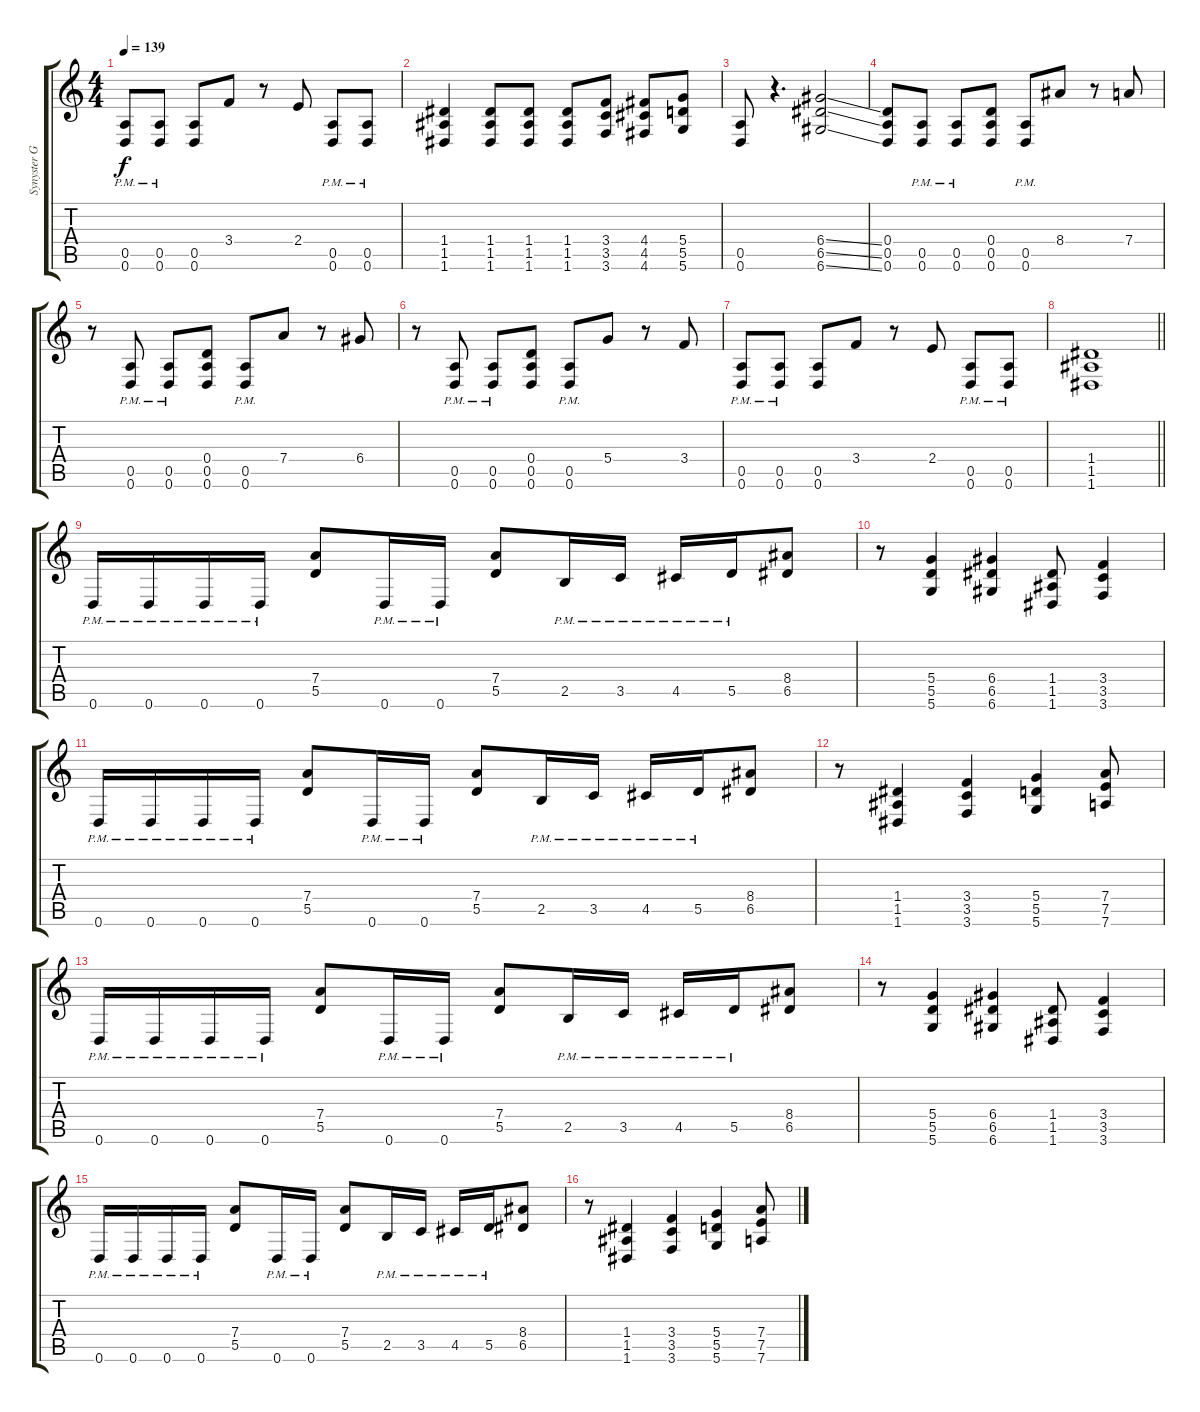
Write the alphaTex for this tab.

\track ("Synyster Gates" "Synyster G") {instrument distortionguitar}
\staff {score tabs}
\tuning (E4 B3 G3 D3 A2 D2) {hide}
\ts (4 4)
\tempo 139
\clef g2
\ks c
(0.5{pm} 0.6{pm}).8{dy f} (0.5{pm} 0.6{pm}).8 (0.5 0.6).8 3.4.8 r.8 2.4.8 (0.5{pm} 0.6{pm}).8 (0.5{pm} 0.6{pm}).8 |
(1.4 1.5 1.6).4 (1.4 1.5 1.6).8 (1.4 1.5 1.6).8 (1.4 1.5 1.6).8 (3.4 3.5 3.6).8 (4.4 4.5 4.6).8 (5.4 5.5 5.6).8 |
(0.5 0.6).8 r.4{d} (6.4{ss} 6.5{ss} 6.6{ss}).2 |
(0.4 0.5 0.6).8 (0.5{pm} 0.6{pm}).8 (0.5{pm} 0.6{pm}).8 (0.4 0.5 0.6).8 (0.5{pm} 0.6{pm}).8 8.4.8 r.8 7.4.8 |
r.8 (0.5{pm} 0.6{pm}).8 (0.5{pm} 0.6{pm}).8 (0.4 0.5 0.6).8 (0.5{pm} 0.6{pm}).8 7.4.8 r.8 6.4.8 |
r.8 (0.5{pm} 0.6{pm}).8 (0.5{pm} 0.6{pm}).8 (0.4 0.5 0.6).8 (0.5{pm} 0.6{pm}).8 5.4.8 r.8 3.4.8 |
(0.5{pm} 0.6{pm}).8 (0.5{pm} 0.6{pm}).8 (0.5 0.6).8 3.4.8 r.8 2.4.8 (0.5{pm} 0.6{pm}).8 (0.5{pm} 0.6{pm}).8 |
\barLineRight lightlight
(1.4 1.5 1.6).1 |
\section ("" " ")
0.6{pm}.16 0.6{pm}.16 0.6{pm}.16 0.6{pm}.16 (7.4 5.5).8 0.6{pm}.16 0.6{pm}.16 (7.4 5.5).8 2.5{pm}.16 3.5{pm}.16 4.5{pm}.16 5.5{pm}.16 (8.4 6.5).8 |
r.8 (5.4 5.5 5.6).4 (6.4 6.5 6.6).4 (1.4 1.5 1.6).8 (3.4 3.5 3.6).4 |
0.6{pm}.16 0.6{pm}.16 0.6{pm}.16 0.6{pm}.16 (7.4 5.5).8 0.6{pm}.16 0.6{pm}.16 (7.4 5.5).8 2.5{pm}.16 3.5{pm}.16 4.5{pm}.16 5.5{pm}.16 (8.4 6.5).8 |
r.8 (1.4 1.5 1.6).4 (3.4 3.5 3.6).4 (5.4 5.5 5.6).4 (7.4 7.5 7.6).8 |
0.6{pm}.16 0.6{pm}.16 0.6{pm}.16 0.6{pm}.16 (7.4 5.5).8 0.6{pm}.16 0.6{pm}.16 (7.4 5.5).8 2.5{pm}.16 3.5{pm}.16 4.5{pm}.16 5.5{pm}.16 (8.4 6.5).8 |
r.8 (5.4 5.5 5.6).4 (6.4 6.5 6.6).4 (1.4 1.5 1.6).8 (3.4 3.5 3.6).4 |
0.6{pm}.16 0.6{pm}.16 0.6{pm}.16 0.6{pm}.16 (7.4 5.5).8 0.6{pm}.16 0.6{pm}.16 (7.4 5.5).8 2.5{pm}.16 3.5{pm}.16 4.5{pm}.16 5.5{pm}.16 (8.4 6.5).8 |
r.8 (1.4 1.5 1.6).4 (3.4 3.5 3.6).4 (5.4 5.5 5.6).4 (7.4 7.5 7.6).8
